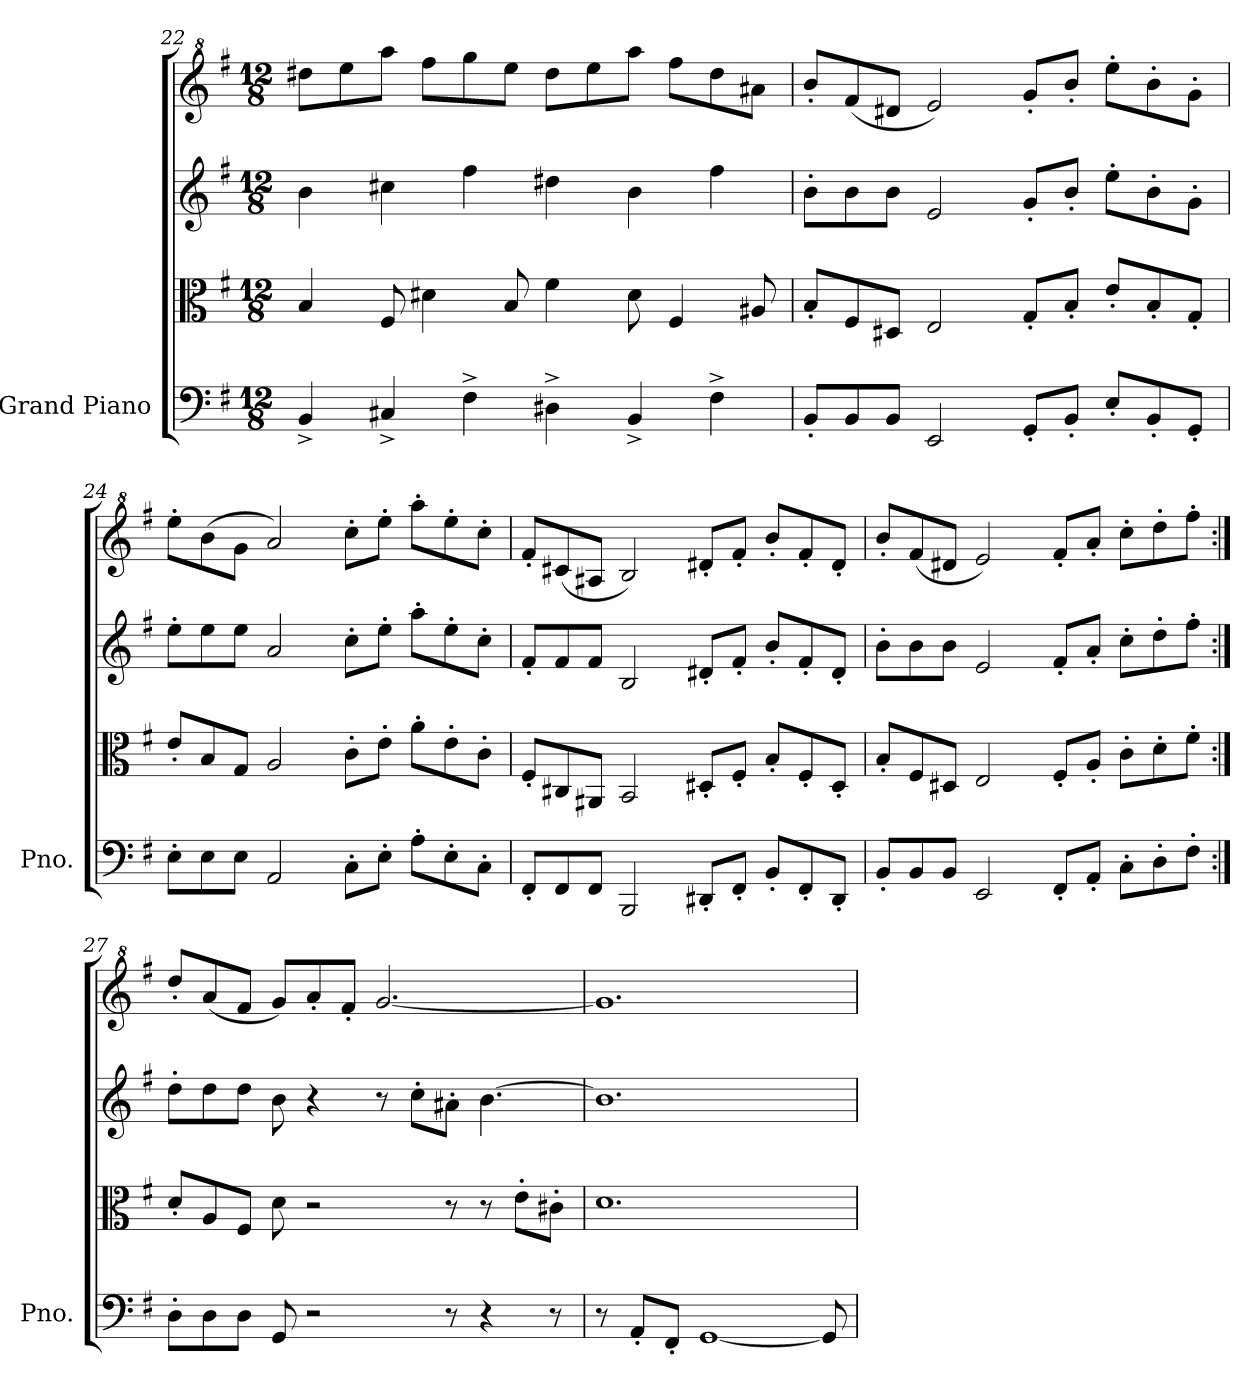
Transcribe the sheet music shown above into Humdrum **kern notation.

**kern	**kern	**kern	**kern
*part1	*part1	*part1	*part1
*staff4	*staff3	*staff2	*staff1
*I"Grand Piano	*	*	*
*I'Pno.	*	*	*
*clefF4	*clefC3	*clefG2	*clefG^2
*k[f#]	*k[f#]	*k[f#]	*k[f#]
*M12/8	*M12/8	*M12/8	*M12/8
=22	=22	=22	=22
4BB^/	4B/	4b\	8ddd#X\L
.	.	.	8eee\
4C#X^/	8F#/	4cc#X\	8aaa\J
.	4d#X\	.	8fff#\L
4F#^\	.	4ff#\	8ggg\
.	8B/	.	8eee\J
4D#X^\	4f#\	4dd#X\	8ddd#\L
.	.	.	8eee\
4BB^/	8d#\	4b\	8aaa\J
.	4F#/	.	8fff#\L
4F#^\	.	4ff#\	8ddd#\
.	8A#X/	.	8aa#X\J
=23	=23	=23	=23
8BB'/L	8B'/L	8b'\L	8bb'/L
8BB/	8F#/	8b\	(8ff#/
8BB/J	8D#X/J	8b\J	8dd#X/J
2EE/	2E/	2e/	2ee/)
8GG'/L	8G'/L	8g'/L	8gg'/L
8BB'/J	8B'/J	8b'/J	8bb'/J
8E'/L	8e'/L	8ee'\L	8eee'\L
8BB'/	8B'/	8b'\	8bb'\
8GG'/J	8G'/J	8g'\J	8gg'\J
=24	=24	=24	=24
8E'\L	8e'/L	8ee'\L	8eee'\L
8E\	8B/	8ee\	(8bb\
8E\J	8G/J	8ee\J	8gg\J
2AA/	2A/	2a/	2aa/)
8C'\L	8c'\L	8cc'\L	8ccc'\L
8E'\J	8e'\J	8ee'\J	8eee'\J
8A'\L	8a'\L	8aa'\L	8aaa'\L
8E'\	8e'\	8ee'\	8eee'\
8C'\J	8c'\J	8cc'\J	8ccc'\J
!!LO:LB:g=z
=25	=25	=25	=25
8FF#'/L	8F#'/L	8f#'/L	8ff#'/L
8FF#/	8C#X/	8f#/	(8cc#X/
8FF#/J	8AA#X/J	8f#/J	8a#X/J
2BBB/	2BB/	2B/	2b/)
8DD#X'/L	8D#X'/L	8d#X'/L	8dd#X'/L
8FF#'/J	8F#'/J	8f#'/J	8ff#'/J
8BB'/L	8B'/L	8b'/L	8bb'/L
8FF#'/	8F#'/	8f#'/	8ff#'/
8DD#'/J	8D#'/J	8d#'/J	8dd#'/J
=26	=26	=26	=26
8BB'/L	8B'/L	8b'\L	8bb'/L
8BB/	8F#/	8b\	(8ff#/
8BB/J	8D#X/J	8b\J	8dd#X/J
2EE/	2E/	2e/	2ee/)
8FF#'/L	8F#'/L	8f#'/L	8ff#'/L
8AA'/J	8A'/J	8a'/J	8aa'/J
8C'\L	8c'\L	8cc'\L	8ccc'\L
8D'\	8d'\	8dd'\	8ddd'\
8F#'\J	8f#'\J	8ff#'\J	8fff#'\J
=27:|!	=27:|!	=27:|!	=27:|!
8D'\L	8d'/L	8dd'\L	8ddd'/L
8D\	8A/	8dd\	(8aa/
8D\J	8F#/J	8dd\J	8ff#/J
8GG/	8d\	8b\	8gg/L)
2r	2r	4r	8aa'/
.	.	.	8ff#'/J
.	.	8r	[2.gg/
.	.	8cc'\L	.
8r	8r	8a#X'\J	.
4r	8r	[4.b\	.
.	8e'\L	.	.
8r	8c#X'\J	.	.
=28	=28	=28	=28
8r	1.d	1.b]	1.gg]
8AA'/L	.	.	.
8FF#'/J	.	.	.
[1GG	.	.	.
8GG/]	.	.	.
=	=	=	=
*-	*-	*-	*-
